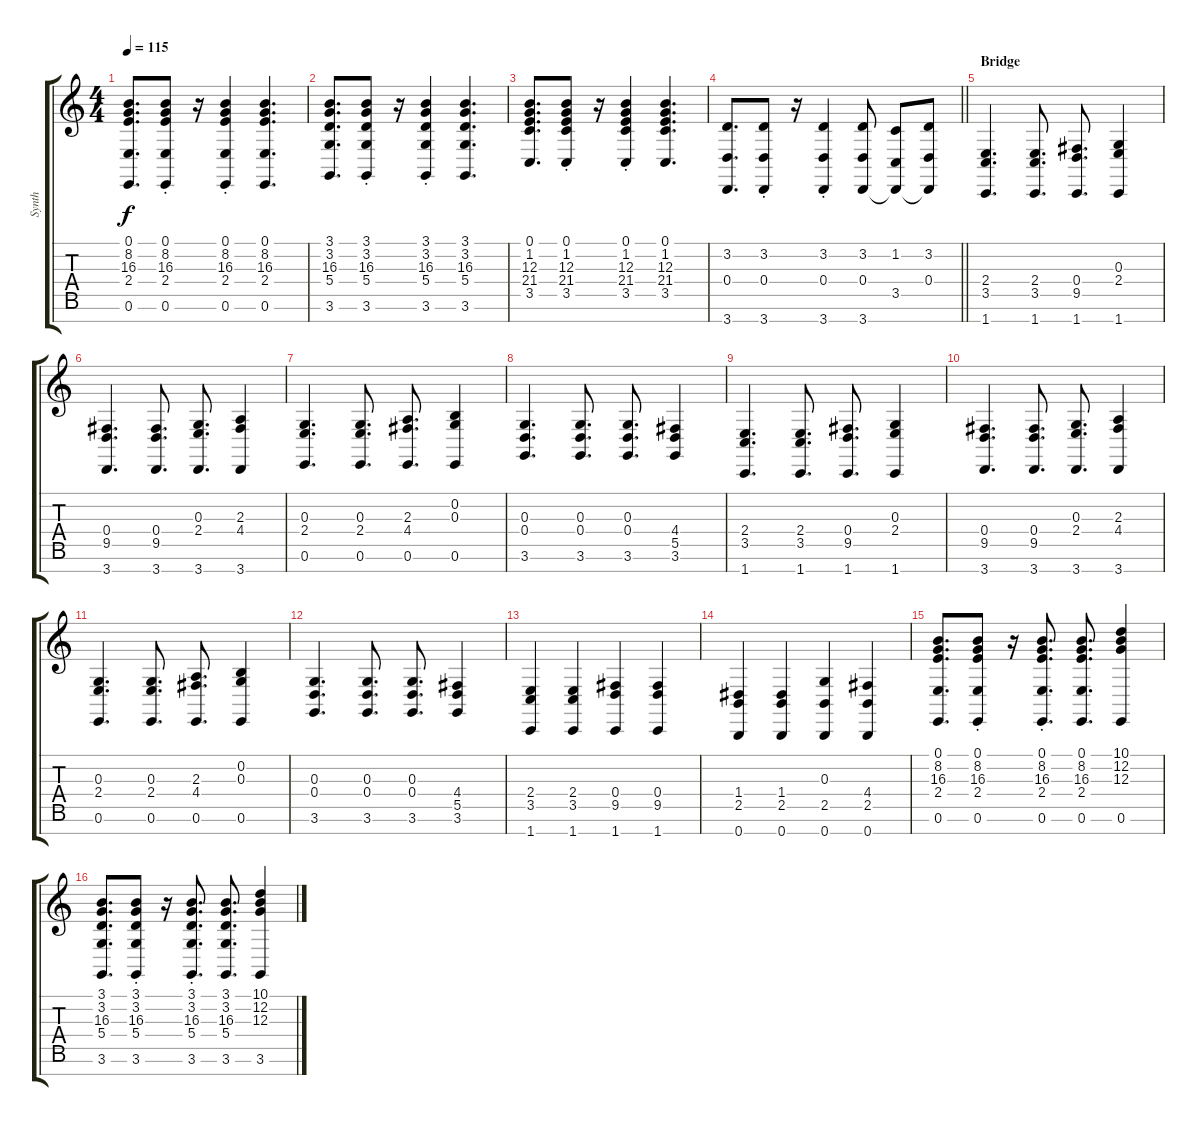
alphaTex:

\track ("Synth" "Synth") {instrument pad3polysynth}
\staff {score tabs}
\tuning (E4 B3 G3 D3 A2 E2 B1) {hide}
\ts (4 4)
\tempo 115
\clef g2
\ks c
(0.1 8.2 16.3 2.4 0.6).8{d dy f} (0.1{st} 8.2{st} 16.3{st} 2.4{st} 0.6{st}).8 r.16 (0.1{st} 8.2{st} 16.3{st} 2.4{st} 0.6{st}).4 (0.1 8.2 16.3 2.4 0.6).4{d} |
(3.1 3.2 16.3 5.4 3.6).8{d} (3.1{st} 3.2{st} 16.3{st} 5.4{st} 3.6{st}).8 r.16 (3.1{st} 3.2{st} 16.3{st} 5.4{st} 3.6{st}).4 (3.1 3.2 16.3 5.4 3.6).4{d} |
(0.1 1.2 12.3 21.4 3.5).8{d} (0.1{st} 1.2{st} 12.3{st} 21.4{st} 3.5{st}).8 r.16 (0.1{st} 1.2{st} 12.3{st} 21.4{st} 3.5{st}).4 (0.1 1.2 12.3 21.4 3.5).4{d} |
\barLineRight lightlight
(3.2 0.4 3.7).8{d} (3.2{st} 0.4{st} 3.7{st}).8 r.16 (3.2{st} 0.4{st} 3.7{st}).4 (3.2 0.4 3.7).8 (1.2 3.5 3.7{t}).8 (3.2 0.4 3.7{t}).8 |
\section ("" "Bridge")
(2.4 3.5 1.7).4{d volume 14} (2.4 3.5 1.7).8{d} (0.4 9.5 1.7).8{d} (0.3 2.4 1.7).4 |
(0.4 9.5 3.7).4{d} (0.4 9.5 3.7).8{d} (0.3 2.4 3.7).8{d} (2.3 4.4 3.7).4 |
(0.3 2.4 0.6).4{d} (0.3 2.4 0.6).8{d} (2.3 4.4 0.6).8{d} (0.2 0.3 0.6).4 |
(0.3 0.4 3.6).4{d} (0.3 0.4 3.6).8{d} (0.3 0.4 3.6).8{d} (4.4 5.5 3.6).4 |
(2.4 3.5 1.7).4{d} (2.4 3.5 1.7).8{d} (0.4 9.5 1.7).8{d} (0.3 2.4 1.7).4 |
(0.4 9.5 3.7).4{d} (0.4 9.5 3.7).8{d} (0.3 2.4 3.7).8{d} (2.3 4.4 3.7).4 |
(0.3 2.4 0.6).4{d} (0.3 2.4 0.6).8{d} (2.3 4.4 0.6).8{d} (0.2 0.3 0.6).4 |
(0.3 0.4 3.6).4{d} (0.3 0.4 3.6).8{d} (0.3 0.4 3.6).8{d} (4.4 5.5 3.6).4 |
(2.4 3.5 1.7).4 (2.4 3.5 1.7).4 (0.4 9.5 1.7).4 (0.4 9.5 1.7).4 |
(1.4 2.5 0.7).4 (1.4 2.5 0.7).4 (0.3 2.5 0.7).4 (4.4 2.5 0.7).4 |
(0.1 8.2 16.3 2.4 0.6).8{d volume 9} (0.1{st} 8.2{st} 16.3{st} 2.4{st} 0.6{st}).8 r.16 (0.1{st} 8.2{st} 16.3{st} 2.4{st} 0.6{st}).8{d} (0.1 8.2 16.3 2.4 0.6).8{d} (10.1 12.2 12.3 0.6).4 |
(3.1 3.2 16.3 5.4 3.6).8{d} (3.1{st} 3.2{st} 16.3{st} 5.4{st} 3.6{st}).8 r.16 (3.1{st} 3.2{st} 16.3{st} 5.4{st} 3.6{st}).8{d} (3.1 3.2 16.3 5.4 3.6).8{d} (10.1 12.2 12.3 3.6).4
